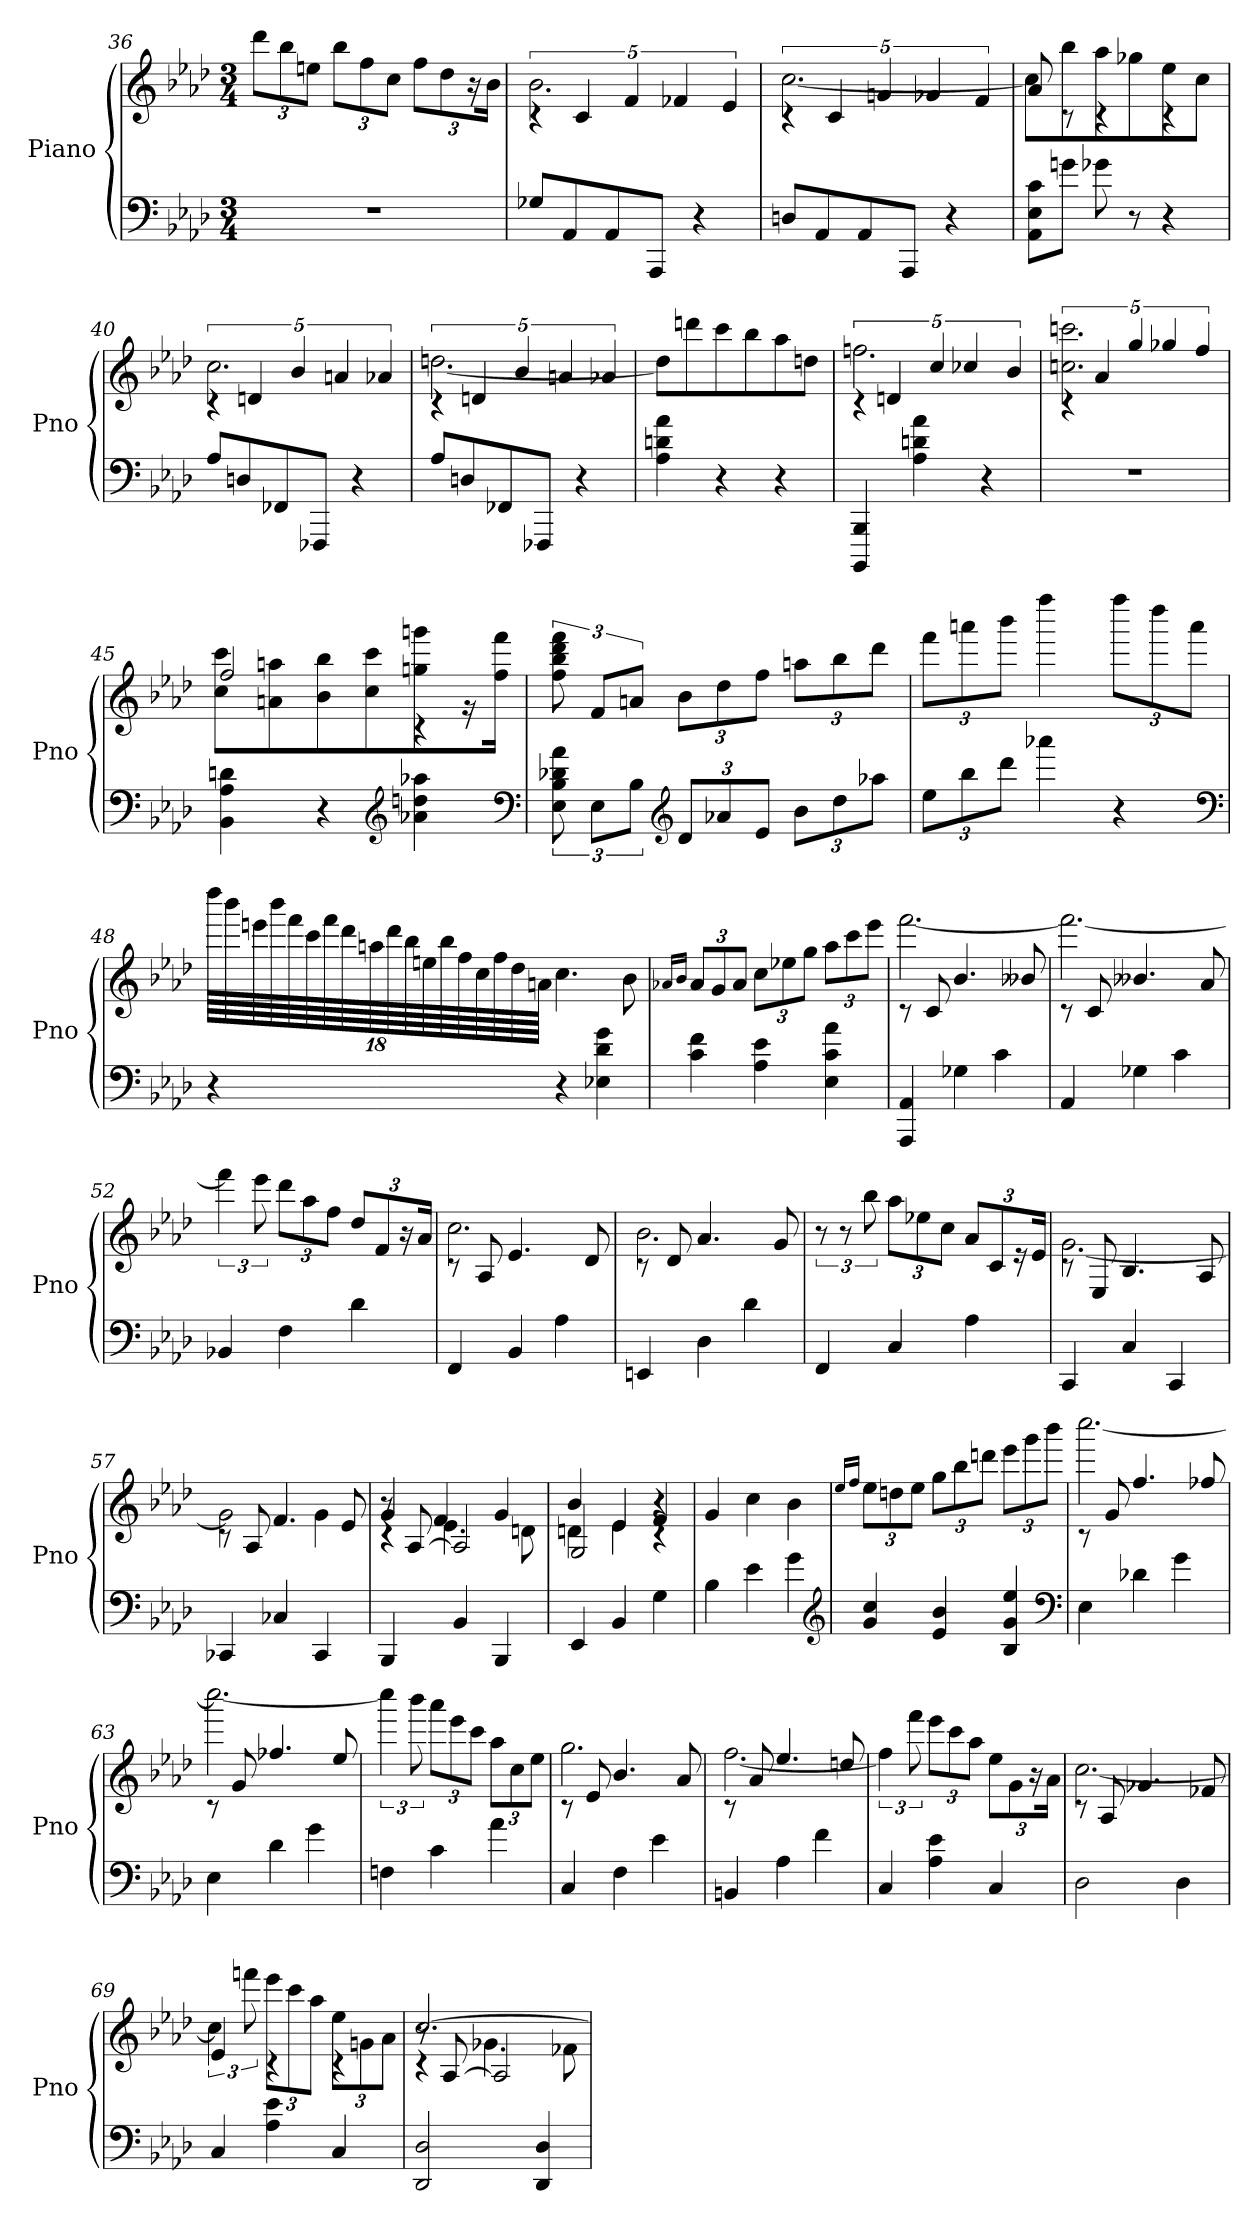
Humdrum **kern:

**kern	**kern
*part1	*part1
*staff2	*staff1
*I"Piano	*
*I'Pno	*
*clefF4	*clefG2
*k[b-e-a-d-]	*k[b-e-a-d-]
*A-:	*A-:
*M3/4	*M3/4
=36	=36
2.r	12ddd-L
.	12bb-
.	12eenJ
.	12bb-L
.	12ff
.	12ccJ
.	12ffL
.	12dd-
.	24r
.	24b-Jk
=37	=37
*	*^
8G-XL	20%3rc	2.b-
8AA-	.	.
.	20%3c	.
8AA-	.	.
.	20%3f	.
8AAA-J	.	.
.	20%3f-X	.
4r	.	.
.	20%3e-	.
=38	=38	=38
8DnL	20%3rc	[2.cc
8AA-	.	.
.	20%3c	.
8AA-	.	.
.	20%3gn	.
8AAA-J	.	.
.	20%3g-X	.
4r	.	.
.	20%3f	.
=39	=39	=39
8AA- 8E- 8cL	8a-	8ccL]
8gnJ	8rc	8bb-
8g-X	4rc	8aa-
8r	.	8gg-X
4r	4rc	8ee-
.	.	8ccJ
=40	=40	=40
8A-L	20%3rc	2.cc
8Dn	.	.
.	20%3dn	.
8FF-X	.	.
.	20%3b-	.
8FFF-XJ	.	.
.	20%3an	.
4r	.	.
.	20%3a-X	.
=41	=41	=41
8A-L	20%3rc	[2.ddn
8Dn	.	.
.	20%3dn	.
8FF-X	.	.
.	20%3b-	.
8FFF-XJ	.	.
.	20%3an	.
4r	.	.
.	20%3a-X	.
*	*v	*v
=42	=42
4A- 4dn 4a-	8ddL]
.	8dddn
4r	8ccc
.	8bb-
4r	8aa-
.	8ddnJ
=43	=43
*	*^
4BBBB- 4BBB-	20%3rc	2.ffn
.	20%3dn	.
4A- 4dn 4a-	.	.
.	20%3cc	.
.	20%3cc-X	.
4r	.	.
.	20%3b-	.
=44	=44	=44
2.r	20%3rc	2.ccn 2.cccn
.	20%3a-	.
.	20%3gg	.
.	20%3gg-X	.
.	20%3ff	.
=45	=45	=45
4BB- 4A- 4dn	2ff	8cc 8cccL
.	.	8an 8aan
4r	.	8b- 8bb-
.	.	8cc 8ccc
*clefG2	*	*
4a-X 4ddn 4aa-X	4rc	8ggn 8gggn
.	.	16r
.	.	16ff 16fffJk
*	*v	*v
*clefF4	*
=46	=46
12E- 12B- 12d-X 12a-	12ff 12bb- 12ddd- 12fff
12E-L	12fL
12B-J	12anJ
*clefG2	*
12d-L	12b-L
12a-X	12dd-
12e-J	12ffJ
12b-L	12aanL
12dd-	12bb-
12aa-XJ	12ddd-J
=47	=47
12ee-L	12fffL
12bb-	12aaan
12ddd-J	12bbb-J
4aaa-X	4ffff
4r	12ffffL
.	12dddd-
.	12aaaJ
*clefF4	*
=48	=48
4r	72dddd-LLLL
.	72bbb-
.	72eeen
.	72bbb-
.	72fff
.	72ccc
.	72fff
.	72ddd-
.	72aan
.	72ddd-
.	72bb-
.	72een
.	72bb-
.	72ff
.	72cc
.	72ff
.	72dd-
.	72anJJJJ
4r	4.cc
4E-X 4d- 4g	.
.	8b-
=49	=49
.	16qa-XLL
.	16qb-JJ
4c 4f	12a-L
.	12g
.	12a-J
4A- 4e-	12ccL
.	12ee-X
.	12ggJ
4E- 4c 4a-	12aa-L
.	12ccc
.	12eee-J
=50	=50
*	*^
4AAA- 4AA-	8rc	[2.fff
.	8c	.
4G-X	4.b-	.
4c	.	.
.	8b--X	.
=51	=51	=51
4AA-	8rc	2.fff_
.	8c	.
4G-X	4.b--X	.
4c	.	.
.	8a-	.
*	*v	*v
=52	=52
4BB-X	6fff]
.	12eee-
4F	12ddd-L
.	12aa-
.	12ffJ
4d-	12dd-L
.	12f
.	24r
.	24a-Jk
=53	=53
*	*^
4FF	8rc	2.cc
.	8A-	.
4BB-	4.e-	.
4A-	.	.
.	8d-	.
=54	=54	=54
4EEn	8rc	2.b-
.	8d-	.
4D-	4.a-	.
4d-	.	.
.	8g	.
*	*v	*v
=55	=55
4FF	12r
.	12r
.	12bb-
4C	12aa-L
.	12ee-X
.	12ccJ
4A-	12a-L
.	12c
.	24r
.	24e-Jk
=56	=56
*	*^
4CC	8rc	[2.g
.	8E-	.
4C	4.B-	.
4CC	.	.
.	8A-	.
=57	=57	=57
4CC-X	8rc	2g]
.	8A-	.
4C-X	4.f	.
4CC-	.	4g
.	8e-	.
=58	=58	=58
*	*	*^
4BBB-	8r	4rc	4g
.	[8A-	.	.
4BB-	2A-]	4.e-	4f
4BBB-	.	.	4g
.	.	8dn	.
=59	=59	=59	=59
4EE-	2G	4dn	4b-
4BB-	.	4e-	4e-
4G	4r	4rc	4f
*	*v	*v	*v
=60	=60
4B-	4g
4e-	4cc
4g	4b-
*clefG2	*
=61	=61
.	16qee-LL
.	16qffJJ
4g 4cc	12ee-L
.	12ddn
.	12ee-J
4e- 4b-	12ggL
.	12bb-
.	12dddnJ
4B- 4g 4ee-	12eee-L
.	12ggg
.	12bbb-J
*clefF4	*
=62	=62
*	*^
4E-	8rc	[2.cccc
.	8g	.
4d-X	4.ff	.
4g	.	.
.	8ff-X	.
=63	=63	=63
4E-	8rc	2.cccc_
.	8g	.
4d-	4.ff-X	.
4g	.	.
.	8ee-	.
*	*v	*v
=64	=64
4Fn	6cccc]
.	12bbb-
4c	12aaa-L
.	12eee-
.	12cccJ
4a-	12aa-L
.	12cc
.	12ee-J
=65	=65
*	*^
4C	8rc	2.gg
.	8e-	.
4F	4.b-	.
4e-	.	.
.	8a-	.
=66	=66	=66
4BBn	8rc	[2.ff
.	8a-	.
4A-	4.ee-	.
4f	.	.
.	8ddn	.
*	*v	*v
=67	=67
4C	6ff]
.	12fff
4A- 4e-	12eee-L
.	12ccc
.	12aa-J
4C	12ee-L
.	12g
.	24r
.	24a-Jk
=68	=68
*	*^
2D-	8rc	[2.cc
.	8A-	.
.	4.g-X	.
4D-	.	.
.	8f-X	.
=69	=69	=69
4C	4e-	6cc]
.	.	12fffn
4A- 4e-	4rc	12eee-L
.	.	12ccc
.	.	12aa-J
4C	4rc	12ee-L
.	.	12gn
.	.	12a-J
=70	=70	=70
*	*	*^
2DD- 2D-	8r	4rc	[2.cc
.	[8A-	.	.
.	2A-]	4.g-X	.
4DD- 4D-	.	.	.
.	.	8f-X	.
*	*v	*v	*v
=	=
*-	*-
